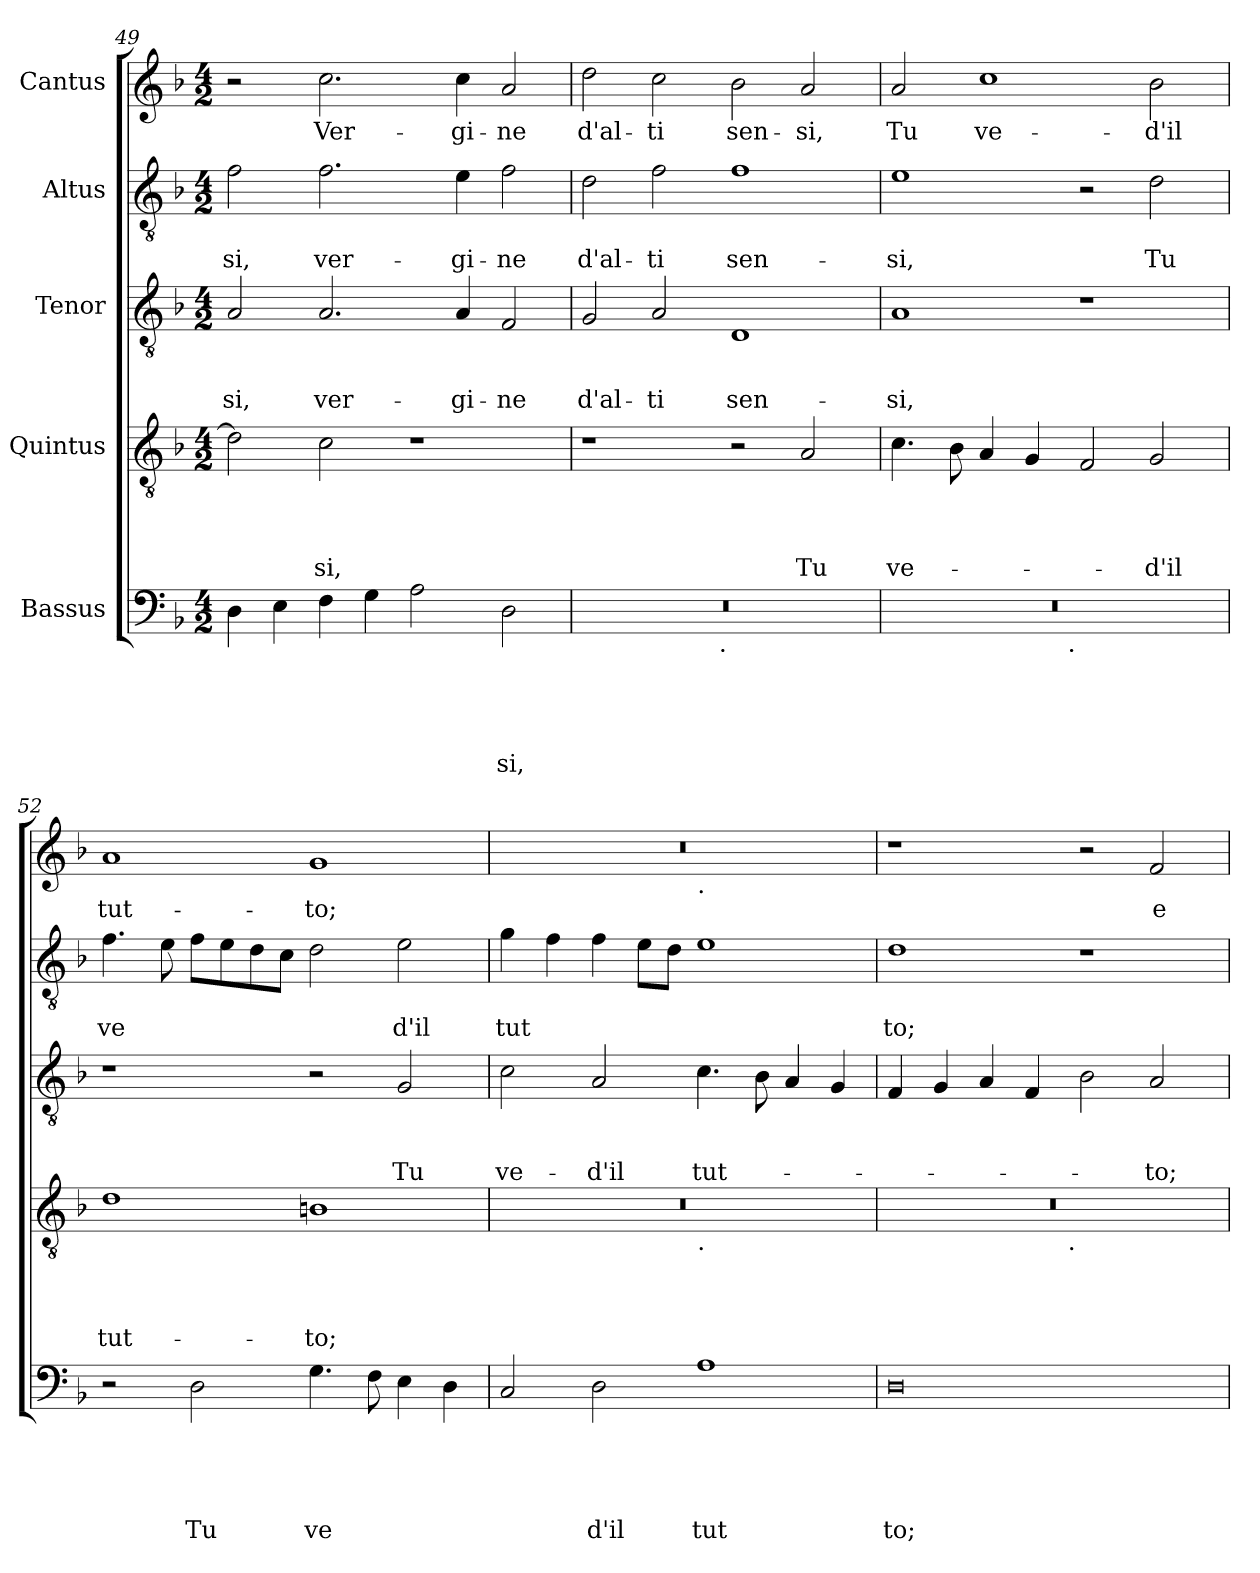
**kern	**text	**text	**text	**text	**text	**kern	**text	**text	**text	**text	**kern	**text	**text	**text	**kern	**text	**text	**kern	**text
*part5	*part5	*part5	*part5	*part5	*part5	*part4	*part4	*part4	*part4	*part4	*part3	*part3	*part3	*part3	*part2	*part2	*part2	*part1	*part1
*staff5	*staff5	*staff5	*staff5	*staff5	*staff5	*staff4	*staff4	*staff4	*staff4	*staff4	*staff3	*staff3	*staff3	*staff3	*staff2	*staff2	*staff2	*staff1	*staff1
*I"Bassus	*	*	*	*	*	*I"Quintus	*	*	*	*	*I"Tenor	*	*	*	*I"Altus	*	*	*I"Cantus	*
*clefF4	*	*	*	*	*	*clefGv2	*	*	*	*	*clefGv2	*	*	*	*clefGv2	*	*	*clefG2	*
*ITrd-3c-5	*	*	*	*	*	*	*	*	*	*	*	*	*	*	*	*	*	*ITrd-3c-5	*
*k[b-e-]	*	*	*	*	*	*k[b-]	*	*	*	*	*k[b-]	*	*	*	*k[b-]	*	*	*k[b-e-]	*
*B-:	*	*	*	*	*	*F:	*	*	*	*	*F:	*	*	*	*F:	*	*	*B-:	*
*M4/2	*	*	*	*	*	*M4/2	*	*	*	*	*M4/2	*	*	*	*M4/2	*	*	*M4/2	*
=49	=49	=49	=49	=49	=49	=49	=49	=49	=49	=49	=49	=49	=49	=49	=49	=49	=49	=49	=49
!	!	!	!	!	!	!	!	!	!	!	!	!	!	!LO:LY:b	!	!	!LO:LY:b	!	!
4G\	.	.	.	.	.	2d\]	.	.	.	.	2A/	.	.	-si,	2f\	.	-si,	2r	.
4A\	.	.	.	.	.	.	.	.	.	.	.	.	.	.	.	.	.	.	.
!	!	!	!	!	!	!	!	!	!	!LO:LY:b	!	!	!	!LO:LY:b	!	!	!LO:LY:b	!	!LO:LY:b
4B-\	.	.	.	.	.	2c\	.	.	.	-si,	2.A/	.	.	ver-	2.f\	.	ver-	2.ff\	Ver-
4c\	.	.	.	.	.	.	.	.	.	.	.	.	.	.	.	.	.	.	.
2d\	.	.	.	.	.	1r	.	.	.	.	.	.	.	.	.	.	.	.	.
!	!	!	!	!	!	!	!	!	!	!	!	!	!	!LO:LY:b	!	!	!LO:LY:b	!	!LO:LY:b
.	.	.	.	.	.	.	.	.	.	.	4A/	.	.	-gi-	4e\	.	-gi-	4ff\	-gi-
!	!	!	!	!	!LO:LY:b	!	!	!	!	!	!	!	!	!LO:LY:b	!	!	!LO:LY:b	!	!LO:LY:b
2G\	.	.	.	.	si,	.	.	.	.	.	2F/	.	.	-ne	2f\	.	-ne	2dd/	-ne
=50	=50	=50	=50	=50	=50	=50	=50	=50	=50	=50	=50	=50	=50	=50	=50	=50	=50	=50	=50
!	!	!	!	!	!	!	!	!	!	!	!	!	!	!LO:LY:b	!	!	!LO:LY:b	!	!LO:LY:b
*^	*	*	*	*	*	*	*	*	*	*	*	*	*	*	*	*	*	*	*
0r	2ryy	.	.	.	.	.	1r	.	.	.	.	2G/	.	.	d'al-	2d\	.	d'al-	2gg\	d'al-
!	!	!	!	!	!	!	!	!	!	!	!	!	!	!	!LO:LY:b	!	!	!LO:LY:b	!	!LO:LY:b
.	4...ryy	.	.	.	.	.	.	.	.	.	.	2A/	.	.	-ti	2f\	.	-ti	2ff\	-ti
!	!LO:TX:b:t=.	!	!	!	!	!	!	!	!	!	!	!	!	!	!	!	!	!	!	!
.	1ryy	.	.	.	.	.	.	.	.	.	.	.	.	.	.	.	.	.	.	.
!	!	!	!	!	!	!	!	!	!	!	!	!	!	!	!LO:LY:b	!	!	!LO:LY:b	!	!LO:LY:b
.	.	.	.	.	.	.	2r	.	.	.	.	1D	.	.	sen-	1f	.	sen-	2ee-\	sen-
!	!	!	!	!	!	!	!	!	!	!	!LO:LY:b	!	!	!	!	!	!	!	!	!LO:LY:b
.	.	.	.	.	.	.	2A/	.	.	.	Tu	.	.	.	.	.	.	.	2dd/	-si,
.	32ryy	.	.	.	.	.	.	.	.	.	.	.	.	.	.	.	.	.	.	.
!!LO:LB:g=z
=51	=51	=51	=51	=51	=51	=51	=51	=51	=51	=51	=51	=51	=51	=51	=51	=51	=51	=51	=51	=51
!	!	!	!	!	!	!	!	!	!	!	!LO:LY:b	!	!	!	!LO:LY:b	!	!	!LO:LY:b	!	!LO:LY:b
0r	2ryy	.	.	.	.	.	4.c\	.	.	.	ve-	1A	.	.	-si,	1e	.	-si,	2dd/	Tu
.	.	.	.	.	.	.	8B-\	.	.	.	.	.	.	.	.	.	.	.	.	.
!	!	!	!	!	!	!	!	!	!	!	!	!	!	!	!	!	!	!	!	!LO:LY:b
.	4...ryy	.	.	.	.	.	4A/	.	.	.	.	.	.	.	.	.	.	.	1ff	ve-
.	.	.	.	.	.	.	4G/	.	.	.	.	.	.	.	.	.	.	.	.	.
!	!LO:TX:b:t=.	!	!	!	!	!	!	!	!	!	!	!	!	!	!	!	!	!	!	!
.	1ryy	.	.	.	.	.	.	.	.	.	.	.	.	.	.	.	.	.	.	.
.	.	.	.	.	.	.	2F/	.	.	.	.	1r	.	.	.	2r	.	.	.	.
!	!	!	!	!	!	!	!	!	!	!	!LO:LY:b	!	!	!	!	!	!	!LO:LY:b	!	!LO:LY:b
.	.	.	.	.	.	.	2G/	.	.	.	-d'il	.	.	.	.	2d\	.	Tu	2ee-\	-d'il
.	32ryy	.	.	.	.	.	.	.	.	.	.	.	.	.	.	.	.	.	.	.
=52	=52	=52	=52	=52	=52	=52	=52	=52	=52	=52	=52	=52	=52	=52	=52	=52	=52	=52	=52	=52
!	!	!	!	!	!	!	!	!	!	!	!LO:LY:b	!	!	!	!	!	!	!LO:LY:b	!	!LO:LY:b
*v	*v	*	*	*	*	*	*	*	*	*	*	*	*	*	*	*	*	*	*	*
2r	.	.	.	.	.	1d	.	.	.	tut-	1r	.	.	.	4.f\	.	ve	1dd	tut-
.	.	.	.	.	.	.	.	.	.	.	.	.	.	.	8e\	.	.	.	.
!	!	!	!	!	!LO:LY:b	!	!	!	!	!	!	!	!	!	!	!	!	!	!
2G\	.	.	.	.	Tu	.	.	.	.	.	.	.	.	.	8f\L	.	.	.	.
.	.	.	.	.	.	.	.	.	.	.	.	.	.	.	8e\	.	.	.	.
.	.	.	.	.	.	.	.	.	.	.	.	.	.	.	8d\	.	.	.	.
.	.	.	.	.	.	.	.	.	.	.	.	.	.	.	8c\J	.	.	.	.
!	!	!	!	!	!LO:LY:b	!	!	!	!	!LO:LY:b	!	!	!	!	!	!	!	!	!LO:LY:b
4.c\	.	.	.	.	ve	1Bn	.	.	.	-to;	2r	.	.	.	2d\	.	.	1cc	-to;
8B-\	.	.	.	.	.	.	.	.	.	.	.	.	.	.	.	.	.	.	.
!	!	!	!	!	!	!	!	!	!	!	!	!	!	!LO:LY:b	!	!	!LO:LY:b	!	!
4A\	.	.	.	.	.	.	.	.	.	.	2G/	.	.	Tu	2e\	.	d'il	.	.
4G\	.	.	.	.	.	.	.	.	.	.	.	.	.	.	.	.	.	.	.
=53	=53	=53	=53	=53	=53	=53	=53	=53	=53	=53	=53	=53	=53	=53	=53	=53	=53	=53	=53
!	!	!	!	!	!	!	!	!	!	!	!	!	!	!LO:LY:b	!	!	!LO:LY:b	!	!
*	*	*	*	*	*	*^	*	*	*	*	*	*	*	*	*	*	*	*^	*
2F/	.	.	.	.	.	0r	1ryy	.	.	.	.	2c\	.	.	ve-	4g\	.	tut	0r	1ryy	.
.	.	.	.	.	.	.	.	.	.	.	.	.	.	.	.	4f\	.	.	.	.	.
!	!	!	!	!	!LO:LY:b	!	!	!	!	!	!	!	!	!	!LO:LY:b	!	!	!	!	!	!
2G\	.	.	.	.	d'il	.	.	.	.	.	.	2A/	.	.	-d'il	4f\	.	.	.	.	.
.	.	.	.	.	.	.	.	.	.	.	.	.	.	.	.	8e\L	.	.	.	.	.
.	.	.	.	.	.	.	.	.	.	.	.	.	.	.	.	8d\J	.	.	.	.	.
!	!	!	!	!	!	!	!	!	!	!	!	!	!	!	!	!	!	!	!	!LO:TX:b:t=.	!
!	!	!	!	!	!	!	!LO:TX:b:t=.	!	!	!	!	!	!	!	!	!	!	!	!	!	!
!	!	!	!	!	!LO:LY:b	!	!	!	!	!	!	!	!	!	!LO:LY:b	!	!	!	!	!	!
1d	.	.	.	.	tut	.	1ryy	.	.	.	.	4.c\	.	.	tut-	1e	.	.	.	1ryy	.
.	.	.	.	.	.	.	.	.	.	.	.	8B-\	.	.	.	.	.	.	.	.	.
.	.	.	.	.	.	.	.	.	.	.	.	4A/	.	.	.	.	.	.	.	.	.
.	.	.	.	.	.	.	.	.	.	.	.	4G/	.	.	.	.	.	.	.	.	.
=54	=54	=54	=54	=54	=54	=54	=54	=54	=54	=54	=54	=54	=54	=54	=54	=54	=54	=54	=54	=54	=54
!	!	!	!	!	!LO:LY:b	!	!	!	!	!	!	!	!	!	!	!	!	!LO:LY:b	!	!	!
*	*	*	*	*	*	*	*	*	*	*	*	*	*	*	*	*	*	*	*v	*v	*
0G	.	.	.	.	to;	0r	2ryy	.	.	.	.	4F/	.	.	.	1d	.	to;	1r	.
.	.	.	.	.	.	.	.	.	.	.	.	4G/	.	.	.	.	.	.	.	.
.	.	.	.	.	.	.	4...ryy	.	.	.	.	4A/	.	.	.	.	.	.	.	.
.	.	.	.	.	.	.	.	.	.	.	.	4F/	.	.	.	.	.	.	.	.
!	!	!	!	!	!	!	!LO:TX:b:t=.	!	!	!	!	!	!	!	!	!	!	!	!	!
.	.	.	.	.	.	.	1ryy	.	.	.	.	.	.	.	.	.	.	.	.	.
.	.	.	.	.	.	.	.	.	.	.	.	2B-\	.	.	.	1r	.	.	2r	.
!	!	!	!	!	!	!	!	!	!	!	!	!	!	!	!LO:LY:b	!	!	!	!	!LO:LY:b
.	.	.	.	.	.	.	.	.	.	.	.	2A/	.	.	-to;	.	.	.	2b-/	e
.	.	.	.	.	.	.	32ryy	.	.	.	.	.	.	.	.	.	.	.	.	.
*	*	*	*	*	*	*v	*v	*	*	*	*	*	*	*	*	*	*	*	*	*
=	=	=	=	=	=	=	=	=	=	=	=	=	=	=	=	=	=	=	=
*-	*-	*-	*-	*-	*-	*-	*-	*-	*-	*-	*-	*-	*-	*-	*-	*-	*-	*-	*-
